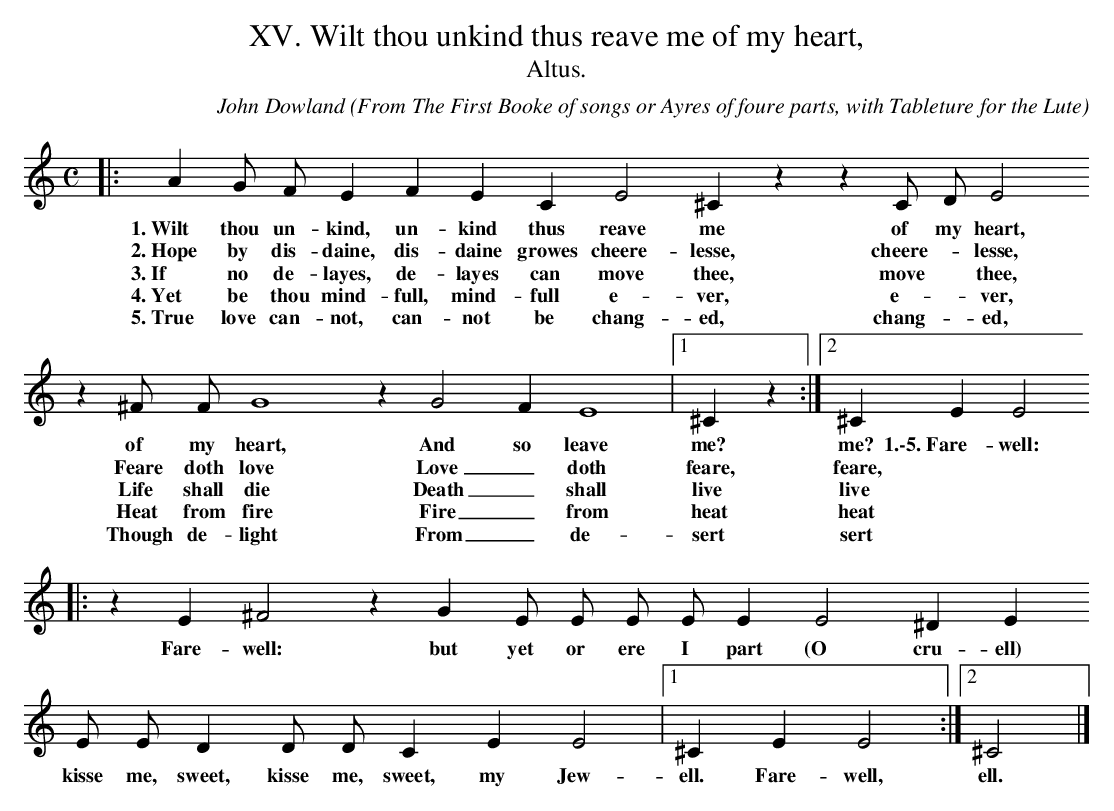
X:1
T:XV. Wilt thou unkind thus reave me of my heart,
T:Altus.
C: John Dowland
O: From The First Booke of songs or Ayres of foure parts, with Tableture for the Lute
L:1/4
M:C
K:A min
|: A G/ F/ E F E C E2 ^C z z C/ D/ E2
w: 1.~Wilt thou un- kind, un- kind thus reave me of my heart,
w: 2.~Hope by dis- daine, dis- daine  growes cheere- lesse, cheere- * lesse,
w: 3.~If no de- layes, de- layes can move thee,  move * thee,
w: 4.~Yet be thou mind- full, mind- full e- ver, e- * ver,
w: 5.~True love can- not, can- not  be chang- ed, chang- * ed,
z ^F/ F/ G4 z G2 F E4 |1 ^C z :|2 ^C E E2
w: of my heart, And so leave me? me?  1.\-5.~Fare- well:
w: Feare doth love Love _ doth feare,  feare,
w:  Life shall die Death _ shall live  live
w:   Heat from fire Fire _ from heat heat
w:  Though de- light From _ de-  sert sert
|: z E ^F2 z G E/ E/ E/ E/ E E2 ^D E
w: Fare- well: but yet or ere I part (O cru- ell)
E/ E/ D D/ D/ C E E2 |1 ^C  E E2:|2 ^C2 |]
w: kisse me, sweet, kisse me, sweet, my Jew- ell. Fare- well, ell.
